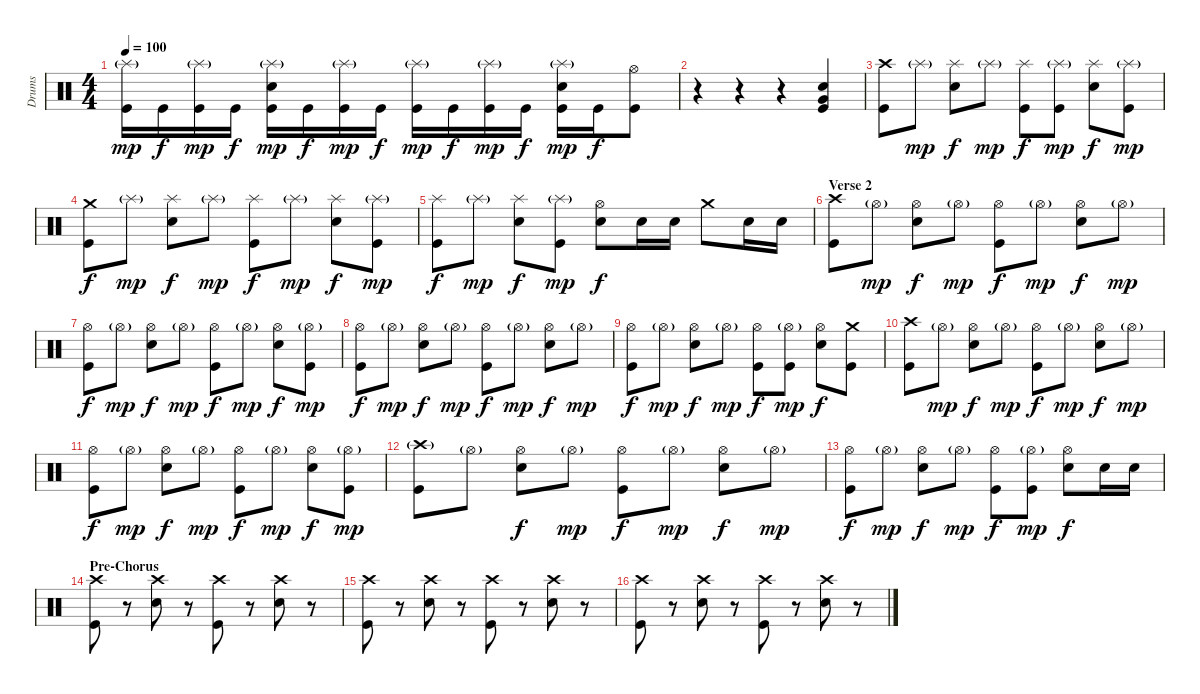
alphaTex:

\track ("Drums" "Drums") {instrument percussion}
\staff {score}
\articulation defaults
\ts (4 4)
\tempo 100
\clef neutral
\ks c
("Splash (hit)"{g} "Kick (hit)").16{dy mp} "Kick (hit)".16{dy f} ("Splash (hit)"{g} "Kick (hit)").16{dy mp} "Kick (hit)".16{dy f} ("Splash (hit)"{g} "Electric Snare (hit)" "Kick (hit)").16{dy mp} "Kick (hit)".16{dy f} ("Splash (hit)"{g} "Kick (hit)").16{dy mp} "Kick (hit)".16{dy f} ("Splash (hit)"{g} "Kick (hit)").16{dy mp} "Kick (hit)".16{dy f} ("Splash (hit)"{g} "Kick (hit)").16{dy mp} "Kick (hit)".16{dy f} ("Splash (hit)"{g} "Electric Snare (hit)" "Kick (hit)").16{dy mp} "Kick (hit)".16{dy f} ("Hi-Hat (open)" "Kick (hit)").8 |
r.4 r.4 r.4 ("Very Low Tom (hit)" "Electric Snare (hit)" "Kick (hit)").4 |
("Crash high (hit)" "Kick (hit)").8 "Splash (hit)"{g}.8{dy mp} ("Splash (hit)" "Electric Snare (hit)").8{dy f} "Splash (hit)"{g}.8{dy mp} ("Splash (hit)" "Kick (hit)").8{dy f} ("Splash (hit)"{g} "Kick (hit)").8{dy mp} ("Splash (hit)" "Electric Snare (hit)").8{dy f} ("Splash (hit)"{g} "Kick (hit)").8{dy mp} |
("Crash medium (hit)" "Kick (hit)").8{dy f} "Splash (hit)"{g}.8{dy mp} ("Splash (hit)" "Electric Snare (hit)").8{dy f} "Splash (hit)"{g}.8{dy mp} ("Splash (hit)" "Kick (hit)").8{dy f} "Splash (hit)"{g}.8{dy mp} ("Splash (hit)" "Electric Snare (hit)").8{dy f} ("Splash (hit)"{g} "Kick (hit)").8{dy mp} |
("Splash (hit)" "Kick (hit)").8{dy f} "Splash (hit)"{g}.8{dy mp} ("Splash (hit)" "Electric Snare (hit)").8{dy f} ("Splash (hit)"{g} "Kick (hit)").8{dy mp} ("Hi-Hat (open)" "Electric Snare (hit)").8{dy f} "Electric Snare (hit)".16 "Electric Snare (hit)".16 "Crash medium (hit)".8 "Electric Snare (hit)".16 "Electric Snare (hit)".16 |
\section ("" "Verse 2")
("Crash high (hit)" "Kick (hit)").8 "Hi-Hat (open)"{g}.8{dy mp} ("Hi-Hat (open)" "Electric Snare (hit)").8{dy f} "Hi-Hat (open)"{g}.8{dy mp} ("Hi-Hat (open)" "Kick (hit)").8{dy f} "Hi-Hat (open)"{g}.8{dy mp} ("Hi-Hat (open)" "Electric Snare (hit)").8{dy f} "Hi-Hat (open)"{g}.8{dy mp} |
("Hi-Hat (open)" "Kick (hit)").8{dy f} "Hi-Hat (open)"{g}.8{dy mp} ("Hi-Hat (open)" "Electric Snare (hit)").8{dy f} "Hi-Hat (open)"{g}.8{dy mp} ("Hi-Hat (open)" "Kick (hit)").8{dy f} "Hi-Hat (open)"{g}.8{dy mp} ("Hi-Hat (open)" "Electric Snare (hit)").8{dy f} ("Hi-Hat (open)"{g} "Kick (hit)").8{dy mp} |
("Hi-Hat (open)" "Kick (hit)").8{dy f} "Hi-Hat (open)"{g}.8{dy mp} ("Hi-Hat (open)" "Electric Snare (hit)").8{dy f} "Hi-Hat (open)"{g}.8{dy mp} ("Hi-Hat (open)" "Kick (hit)").8{dy f} "Hi-Hat (open)"{g}.8{dy mp} ("Hi-Hat (open)" "Electric Snare (hit)").8{dy f} "Hi-Hat (open)"{g}.8{dy mp} |
("Hi-Hat (open)" "Kick (hit)").8{dy f} "Hi-Hat (open)"{g}.8{dy mp} ("Hi-Hat (open)" "Electric Snare (hit)").8{dy f} "Hi-Hat (open)"{g}.8{dy mp} ("Hi-Hat (open)" "Kick (hit)").8{dy f} ("Hi-Hat (open)"{g} "Kick (hit)").8{dy mp} ("Hi-Hat (open)" "Electric Snare (hit)").8{dy f} ("Crash medium (hit)" "Kick (hit)").8 |
("Crash high (hit)" "Kick (hit)").8 "Hi-Hat (open)"{g}.8{dy mp} ("Hi-Hat (open)" "Electric Snare (hit)").8{dy f} "Hi-Hat (open)"{g}.8{dy mp} ("Hi-Hat (open)" "Kick (hit)").8{dy f} "Hi-Hat (open)"{g}.8{dy mp} ("Hi-Hat (open)" "Electric Snare (hit)").8{dy f} "Hi-Hat (open)"{g}.8{dy mp} |
("Hi-Hat (open)" "Kick (hit)").8{dy f} "Hi-Hat (open)"{g}.8{dy mp} ("Hi-Hat (open)" "Electric Snare (hit)").8{dy f} "Hi-Hat (open)"{g}.8{dy mp} ("Hi-Hat (open)" "Kick (hit)").8{dy f} "Hi-Hat (open)"{g}.8{dy mp} ("Hi-Hat (open)" "Electric Snare (hit)").8{dy f} ("Hi-Hat (open)"{g} "Kick (hit)").8{dy mp} |
("Crash high (hit)"{g} "Kick (hit)").8 "Hi-Hat (open)"{g}.8 ("Hi-Hat (open)" "Electric Snare (hit)").8{dy f} "Hi-Hat (open)"{g}.8{dy mp} ("Hi-Hat (open)" "Kick (hit)").8{dy f} "Hi-Hat (open)"{g}.8{dy mp} ("Hi-Hat (open)" "Electric Snare (hit)").8{dy f} "Hi-Hat (open)"{g}.8{dy mp} |
("Hi-Hat (open)" "Kick (hit)").8{dy f} "Hi-Hat (open)"{g}.8{dy mp} ("Hi-Hat (open)" "Electric Snare (hit)").8{dy f} "Hi-Hat (open)"{g}.8{dy mp} ("Hi-Hat (open)" "Kick (hit)").8{dy f} ("Hi-Hat (open)"{g} "Kick (hit)").8{dy mp} ("Hi-Hat (open)" "Electric Snare (hit)").8{dy f} "Electric Snare (hit)".16 "Electric Snare (hit)".16 |
\section ("" "Pre-Chorus")
("Crash high (hit)" "Kick (hit)").8 r.8 ("Crash high (hit)" "Electric Snare (hit)").8 r.8 ("Crash high (hit)" "Kick (hit)").8 r.8 ("Crash high (hit)" "Electric Snare (hit)").8 r.8 |
("Crash high (hit)" "Kick (hit)").8 r.8 ("Crash high (hit)" "Electric Snare (hit)").8 r.8 ("Crash high (hit)" "Kick (hit)").8 r.8 ("Crash high (hit)" "Electric Snare (hit)").8 r.8 |
("Crash high (hit)" "Kick (hit)").8 r.8 ("Crash high (hit)" "Electric Snare (hit)").8 r.8 ("Crash high (hit)" "Kick (hit)").8 r.8 ("Crash high (hit)" "Electric Snare (hit)").8 r.8
